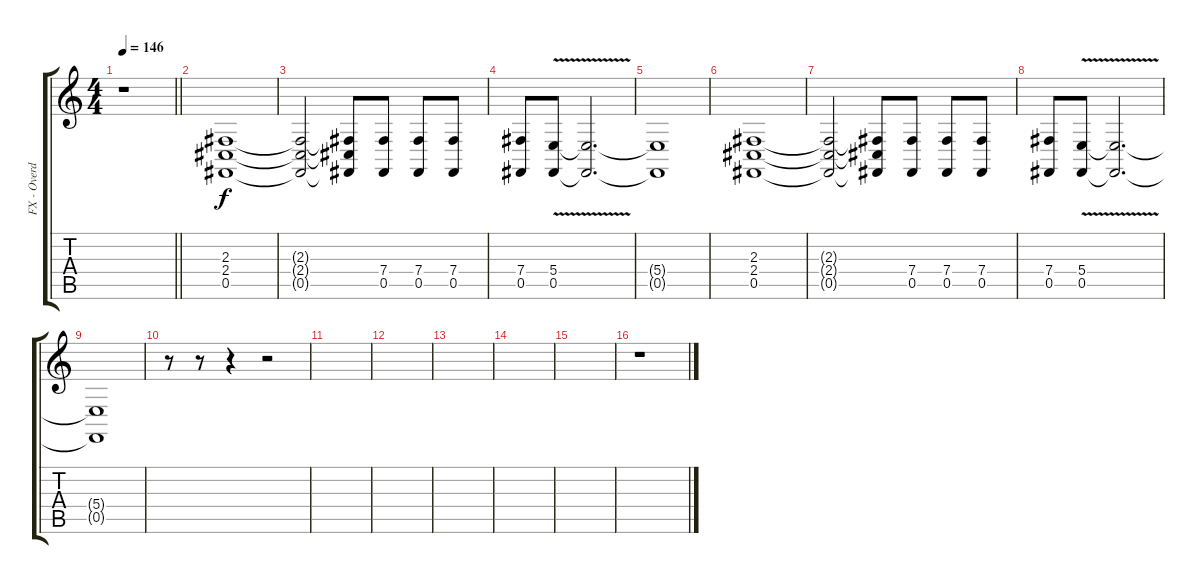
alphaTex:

\track ("FX - Overdub" "FX - Overd") {instrument fx7echoes}
\staff {score tabs}
\tuning (Db4 Ab3 E3 B2 Gb2 Db2) {hide}
\ts (4 4)
\tempo 146
\clef g2
\barLineRight lightlight
\ks c
r.1{dy f} |
(2.3 2.4 0.5).1{instrument lead1square} |
(2.3{t} 2.4{t} 0.5{t}).2 (2.3{t} 2.4{t} 0.5{t}).8 (7.4 0.5).8 (7.4 0.5).8 (7.4 0.5).8 |
(7.4 0.5).8 (5.4{v} 0.5).8 (5.4{t} 0.5{t}).2{d} |
(5.4{t} 0.5{t}).1 |
(2.3 2.4 0.5).1 |
(2.3{t} 2.4{t} 0.5{t}).2 (2.3{t} 2.4{t} 0.5{t}).8 (7.4 0.5).8 (7.4 0.5).8 (7.4 0.5).8 |
(7.4 0.5).8 (5.4{v} 0.5).8 (5.4{t} 0.5{t}).2{d} |
(5.4{t} 0.5{t}).1 |
r.8 r.8 r.4 r.2 |
|
|
|
|
|
r.1
